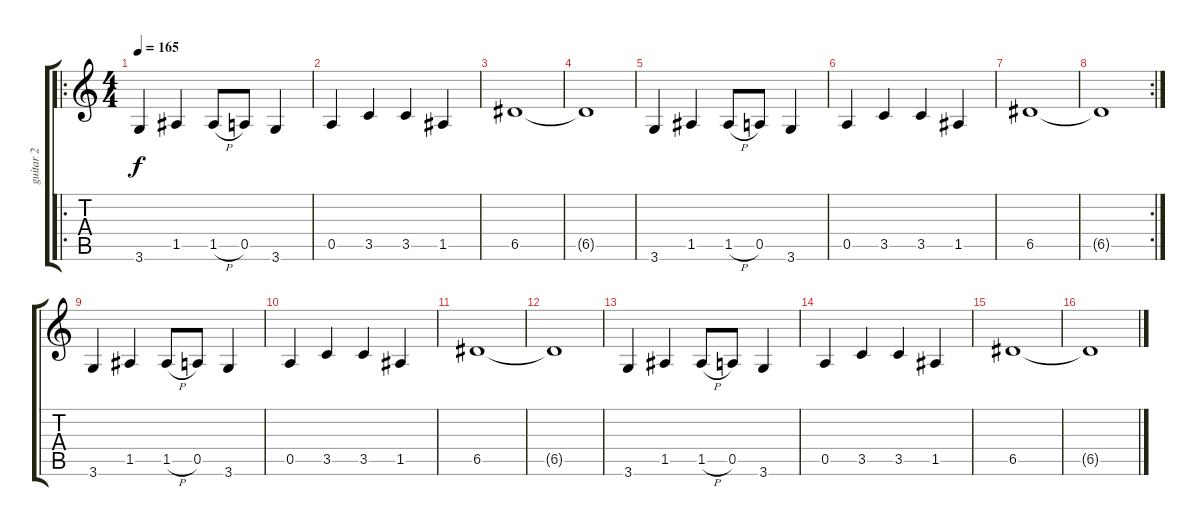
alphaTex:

\track ("guitar 2" "guitar 2") {instrument electricguitarclean}
\staff {score tabs}
\tuning (E4 B3 G3 D3 A2 E2) {hide}
\ro
\ts (4 4)
\tempo 165
\clef g2
\ks c
3.6.4{dy f instrument electricguitarclean} 1.5.4 1.5{h}.8 0.5.8 3.6.4 |
0.5.4 3.5.4 3.5.4 1.5.4 |
6.5.1 |
6.5{t}.1 |
3.6.4 1.5.4 1.5{h}.8 0.5.8 3.6.4 |
0.5.4 3.5.4 3.5.4 1.5.4 |
6.5.1 |
\rc 2
6.5{t}.1 |
3.6.4 1.5.4 1.5{h}.8 0.5.8 3.6.4 |
0.5.4 3.5.4 3.5.4 1.5.4 |
6.5.1 |
6.5{t}.1 |
3.6.4 1.5.4 1.5{h}.8 0.5.8 3.6.4 |
0.5.4 3.5.4 3.5.4 1.5.4 |
6.5.1 |
6.5{t}.1
